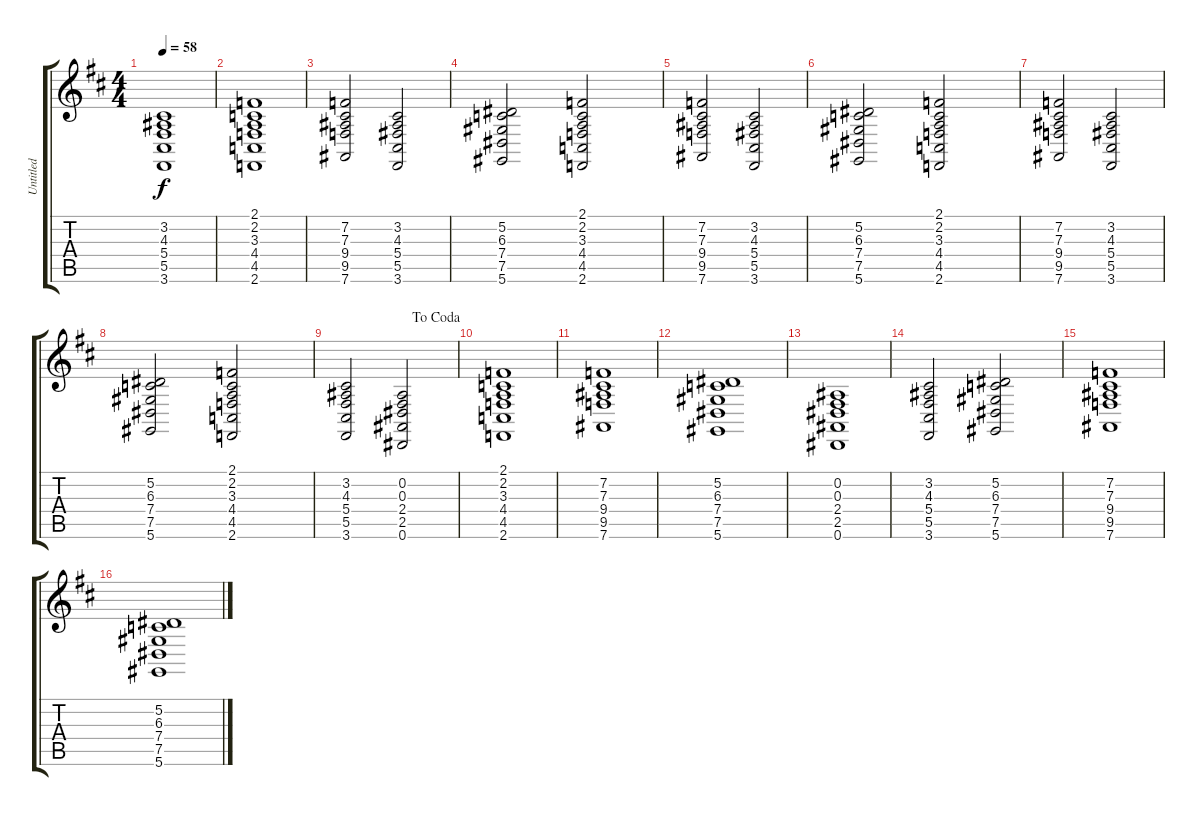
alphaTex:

\track ("Untitled" "Untitled") {instrument synthstrings1}
\staff {score tabs}
\tuning (Eb4 Bb3 Gb3 Db3 Ab2 Eb2) {hide}
\ts (4 4)
\tempo 58
\clef g2
\ks d
(3.2 4.3 5.4 5.5 3.6).1{dy f} |
(2.1 2.2 3.3 4.4 4.5 2.6).1 |
(7.2 7.3 9.4 9.5 7.6).2 (3.2 4.3 5.4 5.5 3.6).2 |
(5.2 6.3 7.4 7.5 5.6).2 (2.1 2.2 3.3 4.4 4.5 2.6).2 |
(7.2 7.3 9.4 9.5 7.6).2 (3.2 4.3 5.4 5.5 3.6).2 |
(5.2 6.3 7.4 7.5 5.6).2 (2.1 2.2 3.3 4.4 4.5 2.6).2 |
(7.2 7.3 9.4 9.5 7.6).2 (3.2 4.3 5.4 5.5 3.6).2 |
(5.2 6.3 7.4 7.5 5.6).2 (2.1 2.2 3.3 4.4 4.5 2.6).2 |
\jump dacoda
(3.2 4.3 5.4 5.5 3.6).2 (0.2 0.3 2.4 2.5 0.6).2 |
(2.1 2.2 3.3 4.4 4.5 2.6).1 |
(7.2 7.3 9.4 9.5 7.6).1 |
(5.2 6.3 7.4 7.5 5.6).1 |
(0.2 0.3 2.4 2.5 0.6).1 |
(3.2 4.3 5.4 5.5 3.6).2 (5.2 6.3 7.4 7.5 5.6).2 |
(7.2 7.3 9.4 9.5 7.6).1 |
(5.2 6.3 7.4 7.5 5.6).1
